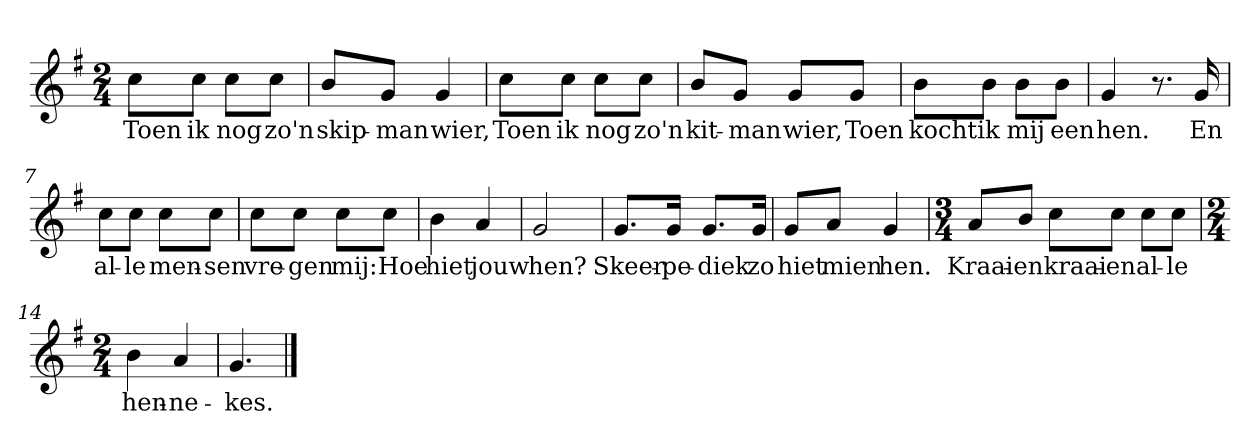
**kern	**text
*part1	*part1
*staff1	*staff1
*clefG2	*
*k[f#]	*
*G:	*
*M2/4	*
*MM120	*
=1	=1
8cc\L	Toen
8cc\J	ik
8cc\L	nog
8cc\J	zo'n
=2	=2
8b/L	skip-
8g/J	-man
4g	wier,
=3	=3
8cc\L	Toen
8cc\J	ik
8cc\L	nog
8cc\J	zo'n
=4	=4
8b/L	kit-
8g/J	-man
8g/L	wier,
8g/J	Toen
=5	=5
8b\L	kocht
8b\J	ik
8b\L	mij
8b\J	een
=6	=6
4g	hen.
8.r	.
16g	En
=7	=7
8cc\L	al-
8cc\J	-le
8cc\L	men-
8cc\J	-sen
=8	=8
8cc\L	vre-
8cc\J	-gen
8cc\L	mij:
8cc\J	Hoe
=9	=9
4b	hiet
4a	jouw
=10	=10
2g	hen?
=11	=11
8.g/L	Skeer-
16g/Jk	-pe-
8.g/L	-diek
16g/Jk	zo
=12	=12
8g/L	hiet
8a/J	mien
4g	hen.
=13	=13
*M3/4	*
8a/L	Kraai-
8b/J	-en
8cc\L	kraai-
8cc\J	-en
8cc\L	al-
8cc\J	-le
=14	=14
*M2/4	*
4b	hen-
4a	-ne-
=15	=15
4.g	-kes.
==	==
*-	*-
